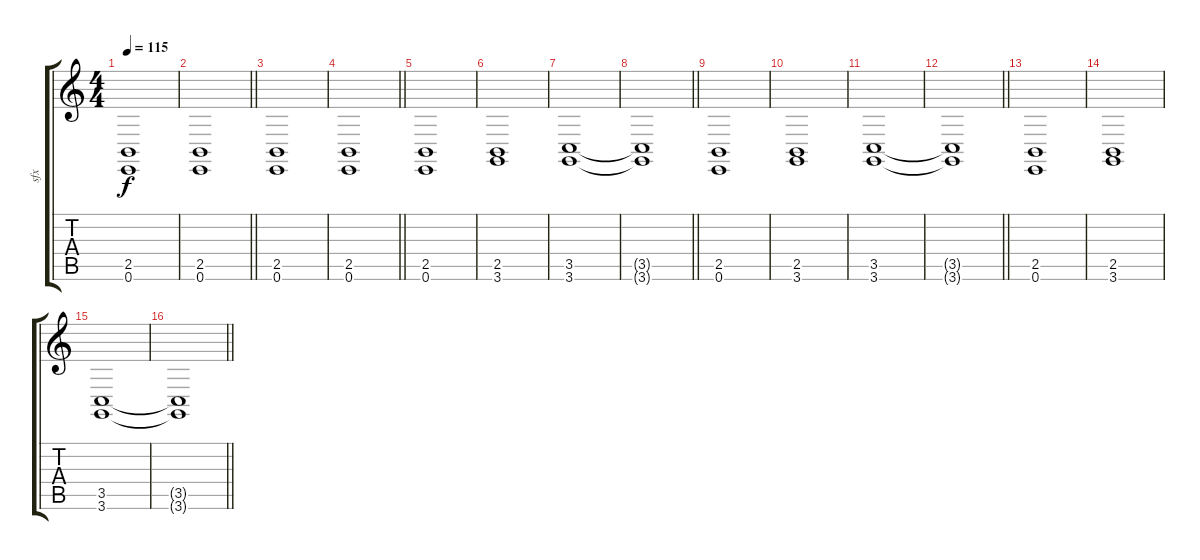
\track ("sfx" "sfx") {instrument synthstrings1}
\staff {score tabs}
\tuning (E4 B3 G3 D3 A2 E2) {hide}
\ts (4 4)
\tempo 115
\clef g2
\ks c
(2.5 0.6).1{dy f} |
\barLineRight lightlight
(2.5 0.6).1 |
(2.5 0.6).1 |
\barLineRight lightlight
(2.5 0.6).1 |
(2.5 0.6).1{volume 11} |
(2.5 3.6).1 |
(3.5 3.6).1 |
\barLineRight lightlight
(3.5{t} 3.6{t}).1 |
(2.5 0.6).1 |
(2.5 3.6).1 |
(3.5 3.6).1 |
\barLineRight lightlight
(3.5{t} 3.6{t}).1 |
(2.5 0.6).1 |
(2.5 3.6).1 |
(3.5 3.6).1 |
\barLineRight lightlight
(3.5{t} 3.6{t}).1
